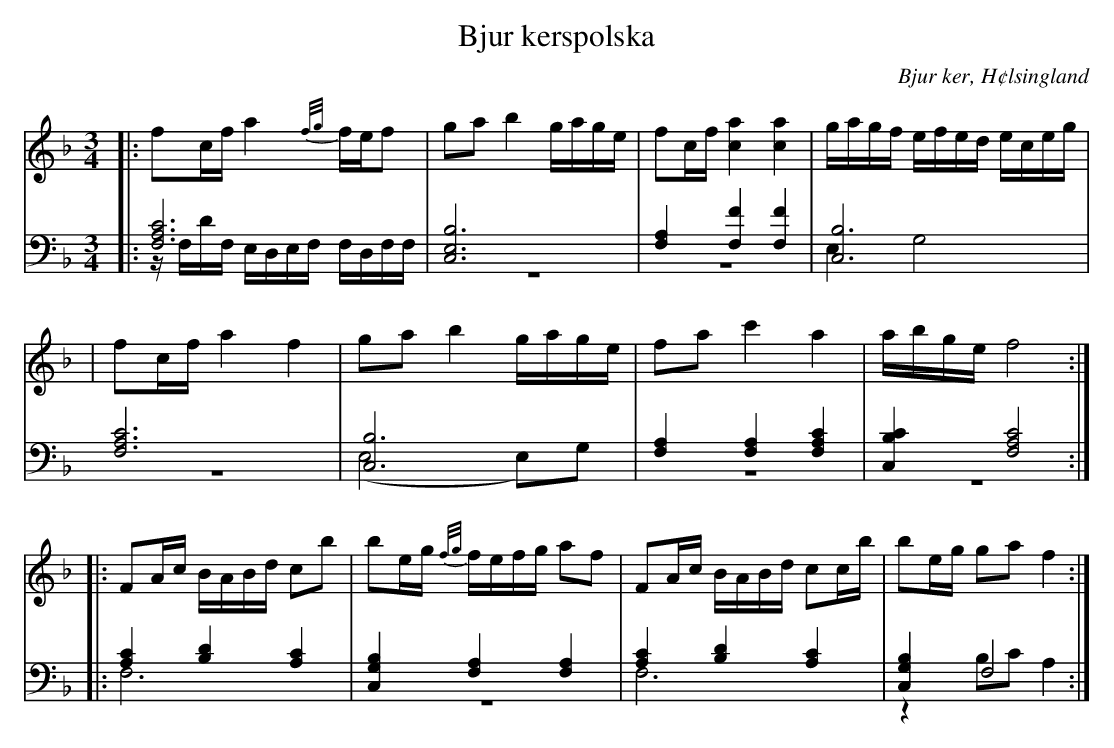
X:1
T: Bjur kerspolska
O: Bjur ker, H¢lsingland
M: 3/4
L: 1/8
K: F
V:1
V:2
V:3 merge
V: 1
|:fc/f/ a2 {f/g/}f/e/f|ga b2 g/a/g/e/|fc/f/ [c2a2] [c2a2]|g/a/g/f/ e/f/e/d/ e/c/e/g/|
|fc/f/ a2 f2|ga b2 g/a/g/e/|fa c'2 a2| a/b/g/e/ f4:|
|:FA/c/ B/A/B/d/ cb|be/g/ {f/g/}f/e/f/g/ af|FA/c/ B/A/B/d/ cc/b/|be/g/ ga f2:|
V:2 clef=bass
|:[F,6A,6C6]|[C,6E,6B,6]|[F,2A,2] [F,2F2] [F,2F2]|[C,6B,6]|
[F,6A,6C6]|[C,6B,6]|[F,2A,2] [F,2A,2] [F,2A,2C2]|[C,2B,2C2] [F,4A,4C4]:|
 |:[A,2C2] [B,2D2] [A,2C2]|[C,2G,2B,2] [F,2A,2] [F,2A,2]|[A,2C2] [B,2D2] [A,2C2]|[C,2G,2B,2] F,4 :|
V:3 clef=bass
 |:z/F,/D/F,/ E,/D,/E,/F,/ F,/D,/F,/F,/|z6|z6|E,2 G,4|
 |z6|(E,4 E,)G,|z6|z6:|
|:F,6|z6|F,6|z2 B,C A,2:|
